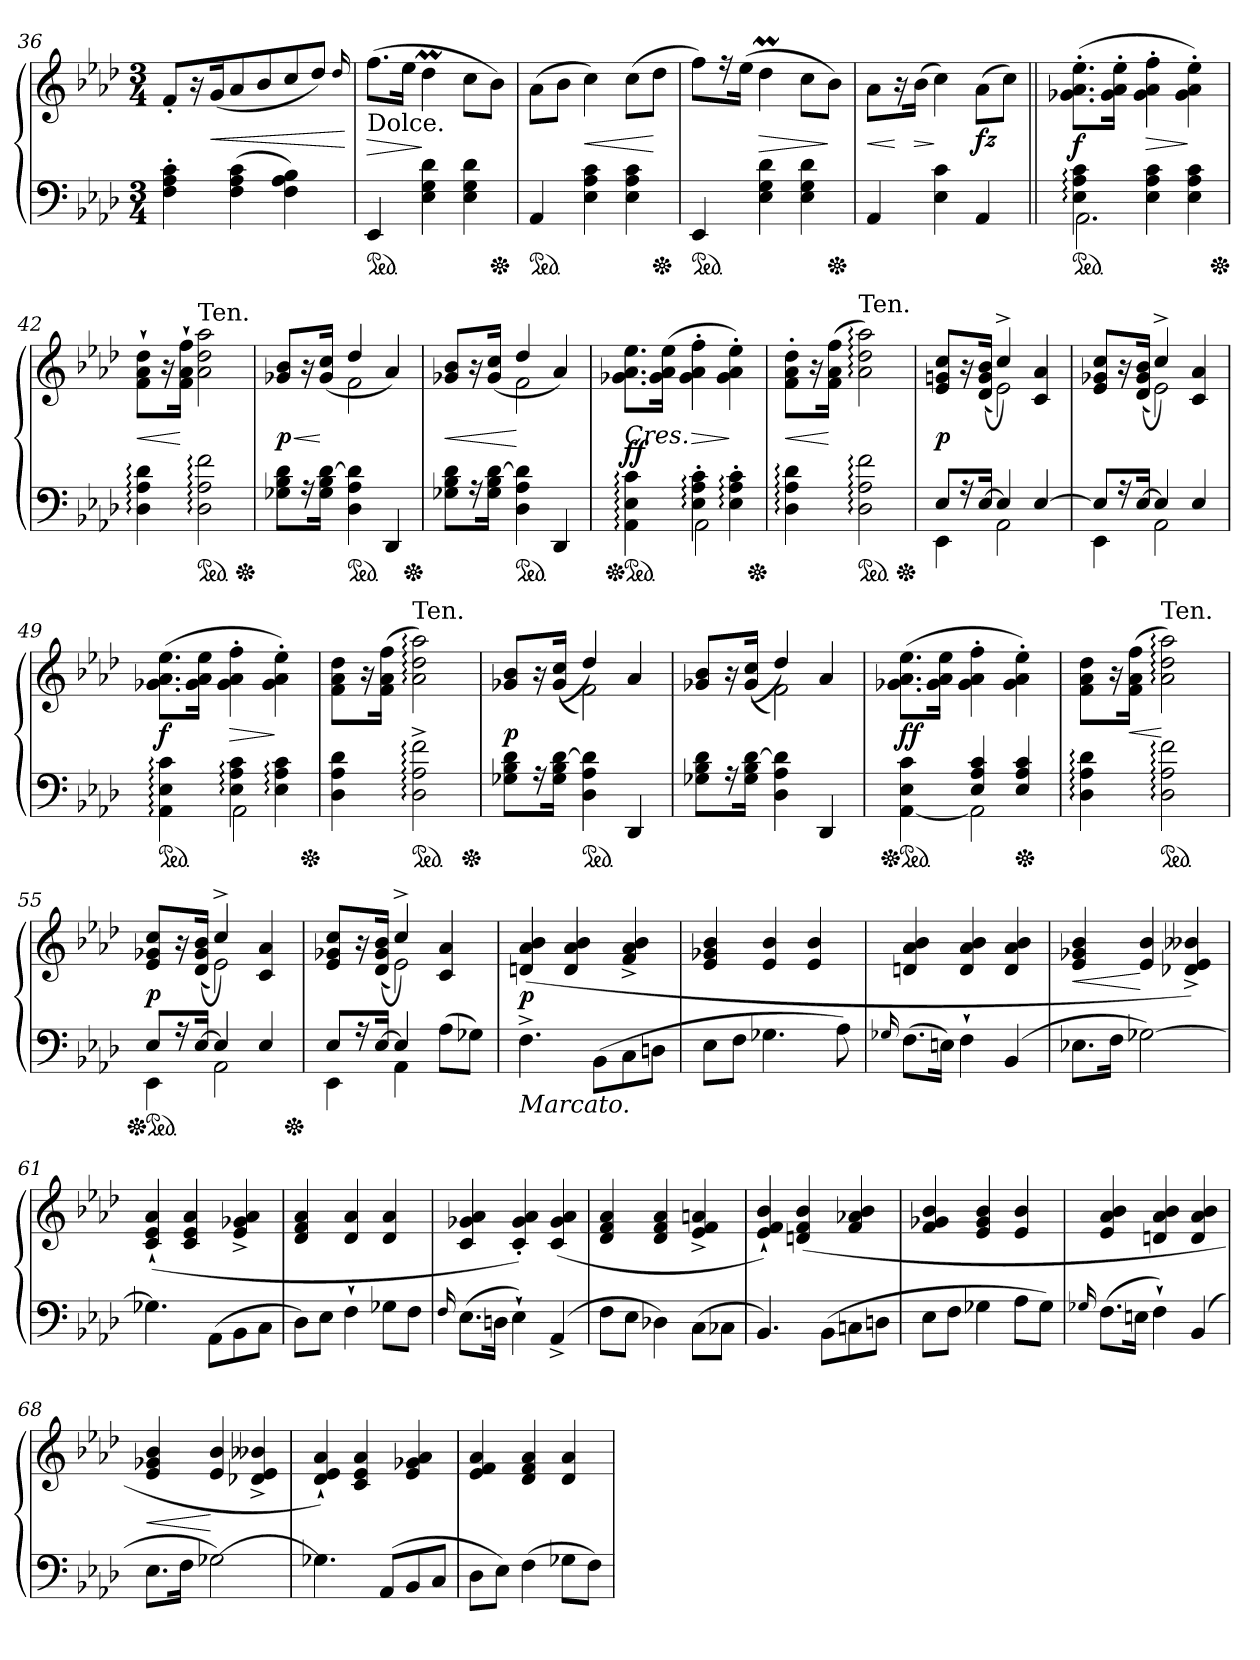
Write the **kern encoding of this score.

**kern	**kern	**dynam
*part1	*part1	*part1
*staff2	*staff1	*staff1/2
*clefF4	*clefG2	*
*k[b-e-a-d-]	*k[b-e-a-d-]	*
*f:	*f:	*
*M3/4	*M3/4	*
=36	=36	=36
4F' 4A-' 4c'	8f'L	.
.	16r	.
.	(16gK	<
(4F 4A- 4c	8a-	.
.	8b-	.
4F 4A- 4B-)	8cc	.
.	8dd-J)	.
.	16qqdd-/	.
.	.	[
=37	=37	=37
!	!LO:TX:b:t=Dolce.	!
*ped	*	*
4EE-	(>8.ffL	>
.	16ee-Jk	.
4E- 4G 4d-	4dd-M	]
4E- 4G 4d-	8ccL	.
*Xped	*	*
.	8b-J)	.
=38	=38	=38
*ped	*	*
4AA-	(8a-\L	.
.	8b-\J	.
4E- 4A- 4c	4cc)	<
4E- 4A- 4c	(8ccL	.
*Xped	*	*
.	8dd-J	[
=39	=39	=39
*ped	*	*
4EE-	8ffL)	.
.	16r	.
.	(>16ee-Jk	.
4E- 4G 4d-	4dd-M	>
4E- 4G 4d-	8ccL	.
*Xped	*	*
.	8b-J)	]
=40	=40	=40
4AA-	8a-L	<
.	16r	[
.	(>16b-\Jk	>
4E- 4c	4cc)	]
!	!	!LO:DY:b
4AA-	(8a-L	fz
.	8ccJ)	.
=41||	=41||	=41||
*^	*	*
*ped	*	*	*
4E-:\ 4A-:\ 4c:\	2.AA-	(>8.g-X' 8.a-' 8.ee-'L	f
.	.	16g-' 16a-' 16ee-'Jk	.
4E-\ 4A-\ 4c\	.	4g-' 4a-' 4ff'	>
4E-\ 4A-\ 4c\	.	4g-' 4a-' 4ee-')	]
*v	*v	*	*
*Xped	*	*
=42	=42	=42
4D-: 4A-: 4d-:	8f`\ 8a-`\ 8dd-`\L	<
.	16r	.
.	16f` 16a-` 16ff`Jk	[
!	!LO:TX:a:t=Ten.	!
!LO:TX:a:t=Ten.	!	!
*ped	*	*
2D-: 2A-: 2f:	2a- 2dd- 2aa-	.
*Xped	*	*
=43	=43	=43
*	*^	*
8G-X 8B- 8d-L	8g-X 8b-L	4ryy	< p
16r	16r	.	.
16G- 16B- [16d-Jk	(>16g- 16ccJk	.	[
*ped	*	*	*
4D- 4A- 4d-]	4dd-	2f	.
4DD-	4a-)	.	.
*Xped	*	*	*
=44	=44	=44	=44
8G-X 8B- 8d-L	8g-X 8b-L	4ryy	<
16r	16r	.	.
16G- 16B- [16d-Jk	(>16g- 16ccJk	.	.
*ped	*	*	*
4D- 4A- 4d-]	4dd-	2f	[
4DD-	4a-)	.	.
*	*v	*v	*
=45	=45	=45
*^	*	*
!	!	!LO:TX:c:i:t=Cres.	!
*Xped	*	*	*
*ped	*	*	*
4AA-: 4E-: 4c:	4ryy	8.g-X 8.a- 8.ee-L	ff
.	.	(>16g- 16a- 16ee-Jk	.
4E-:'\ 4A-:'\ 4c:'\	2AA-	4g-' 4a-' 4ff'	>
4E-:'\ 4A-:'\ 4c:'\	.	4g-' 4a-' 4ee-')	]
*v	*v	*	*
*Xped	*	*
=46	=46	=46
4D-: 4A-: 4d-:	8f' 8a-' 8dd-'L	<
.	16r	.
.	(16f\ 16a-\ 16ff\Jk	[
!	!LO:TX:a:t=Ten.	!
!LO:TX:a:t=Ten.	!	!
*ped	*	*
2D-: 2A-: 2f:	2a-: 2dd-: 2aa-:)	.
*Xped	*	*
=47	=47	=47
*^	*^	*
8E-L	4EE-	8e- 8gn 8ccL	4ryy	p
16r	.	16r	.	.
[16E-Jk	.	(>(<16d- 16g 16b-Jk	.	.
4E-]	2AA-	4cc^)	2e-)	.
[4E-	.	4c 4a-	.	.
=48	=48	=48	=48	=48
8E-L]	4EE-	8e- 8g-X 8ccL	4ryy	.
16r	.	16r	.	.
[16E-Jk	.	(>(<16d- 16g- 16b-Jk	.	.
4E-]	2AA-	4cc^)	2e-)	.
4E-	.	4c 4a-	.	.
*	*	*v	*v	*
=49	=49	=49	=49
*ped	*	*	*
4AA-: 4E-: 4c:	4ryy	(>8.g-X 8.a- 8.ee-L	f
.	.	16g- 16a- 16ee-Jk	.
4E-:\ 4A-:\ 4c:\	2AA-	4g-' 4a-' 4ff'	>
4E-:\ 4A-:\ 4c:\	.	4g-' 4a-' 4ee-')	]
*v	*v	*	*
*Xped	*	*
=50	=50	=50
4D- 4A- 4d-	8f\ 8a-\ 8dd-\L	.
.	16r	.
.	(16f 16a- 16ffJk	.
!	!LO:TX:a:t=Ten.	!
!LO:TX:a:t=Ten.	!	!
*ped	*	*
2D-:^< 2A-:^< 2f:^<	2a-: 2dd-: 2aa-:)	.
*Xped	*	*
=51	=51	=51
*	*^	*
8G-X 8B- 8d-L	8g-X 8b-L	4ryy	p
16r	16r	.	.
16G- 16B- [16d-Jk	(>(<16g- 16ccJk	.	.
*ped	*	*	*
4D- 4A- 4d-]	4dd-)	2f)	.
4DD-	4a-	.	.
=52	=52	=52	=52
8G-X 8B- 8d-L	8g-X 8b-L	4ryy	.
16r	16r	.	.
16G- 16B- [16d-Jk	(>(<16g- 16ccJk	.	.
4D- 4A- 4d-]	4dd-)	2f)	.
4DD-	4a-	.	.
*	*v	*v	*
=53	=53	=53
*^	*	*
*Xped	*	*	*
*ped	*	*	*
[4AA- 4E- 4c	4ryy	(>8.g-X 8.a- 8.ee-L	ff
.	.	16g- 16a- 16ee-Jk	.
4E- 4A- 4c	2AA-]	4g-' 4a-' 4ff'	.
*Xped	*	*	*
4E- 4A- 4c	.	4g-' 4a-' 4ee-')	.
*v	*v	*	*
=54	=54	=54
4D-: 4A-: 4d-:	8f\ 8a-\ 8dd-\L	.
.	16r	.
.	(16f 16a- 16ffJk	<
!	!LO:TX:a:t=Ten.	!
!LO:TX:a:t=Ten.	!	!
*ped	*	*
2D-: 2A-: 2f:	2a-: 2dd-: 2aa-:)	[
=55	=55	=55
*^	*^	*
*Xped	*	*	*	*
*ped	*	*	*	*
8E-L	4EE-	8e- 8g-X 8ccL	4ryy	p
16r	.	16r	.	.
[16E-Jk	.	(>(<16d- 16g- 16b-Jk	.	.
4E-]	2AA-	4cc^)	2e-)	.
4E-	.	4c 4a-	.	.
*Xped	*	*	*	*
=56	=56	=56	=56	=56
8E-L	4EE-	8e- 8g-X 8ccL	4ryy	.
16r	.	16r	.	.
[16E-Jk	.	(>(<16d- 16g- 16b-Jk	.	.
4E-]	4AA-	4cc^)	2e-)	.
(8A-L	4ryy	4c 4a-	.	.
8G-XJ)	.	.	.	.
*v	*v	*	*	*
*	*v	*v	*
=57	=57	=57
!LO:TX:b:i:t=Marcato.	!	!
4.F^<	(<4dn 4a- 4b-	p
.	4d 4a- 4b-	.
(>8BB-\L	.	.
8C	4f^> 4a-^> 4b-^>	.
8DnJ	.	.
=58	=58	=58
8E-L	4e- 4g-X 4b-	.
8FJ	.	.
4.G-X	4e- 4b-	.
.	4e- 4b-	.
8A-)	.	.
=59	=59	=59
16qqG-X/	.	.
(8.FL	4dn 4a- 4b-	.
16EnJk)	.	.
4F`	4d 4a- 4b-	.
(4BB-	4d 4a- 4b-	.
=60	=60	=60
!	!	!LO:HP:b
8.E-XL	4e- 4g-X 4b-	<
16FJk	.	.
[2G-X)	4e- 4b-	[
.	4d-X^> 4e-^> 4b--X^>)	.
=61	=61	=61
4.G-X]	(<4c` 4e-` 4a-`	.
.	4c 4e- 4a-	.
(>8AA-\L	.	.
8BB-	4e-^> 4g-X^> 4a-^>	.
8CJ	.	.
=62	=62	=62
8D-L)	4d- 4f 4a-	.
8E-J	.	.
4F`	4d- 4a-	.
8G-XL	4d- 4a-	.
8FJ	.	.
=63	=63	=63
16qqF/	.	.
(8.E-L	4c 4g-X 4a-	.
16DnJk	.	.
4E-`)	4c' 4g-' 4a-')	.
(>4AA-^	(<4c 4g- 4a-	.
=64	=64	=64
8FL	4d- 4f 4a-	.
8E-J	.	.
4D-X)	4d- 4f 4a-	.
(>8C\L	4e-^> 4f^> 4an^>	.
8C-XJ	.	.
=65	=65	=65
4.BB-)	4e-` 4f` 4b-`)	.
.	(<4dn 4f 4b-	.
(>8BB-\L	.	.
8Cn	4f 4a-X 4b-	.
8DnJ	.	.
=66	=66	=66
8E-L	4f 4g-X 4b-	.
8FJ	.	.
4G-X	4e- 4g- 4b-	.
8A-L	4e- 4b-	.
8G-J)	.	.
=67	=67	=67
16qqG-X/	.	.
(8.FL	4e- 4a- 4b-	.
16EnJk	.	.
4F`)	4dn 4a- 4b-	.
(<4BB-	4d 4a- 4b-	.
=68	=68	=68
!	!	!LO:HP:b
8.E-L	4e- 4g-X 4b-	<
16FJk	.	.
[2G-X)	4e- 4b-	[
.	4d-X^> 4e-^> 4b--X^>	.
=69	=69	=69
4.G-X]	4d-` 4e-` 4a-`)	.
.	4c 4e- 4a-	.
(>8AA-L	.	.
8BB-	4e- 4g-X 4a-	.
8CJ	.	.
=70	=70	=70
8D-L	4e- 4f 4a-	.
8E-J)	.	.
(4F	4d- 4f 4a-	.
8G-XL	4d- 4a-	.
8FJ)	.	.
=	=	=
*-	*-	*-
